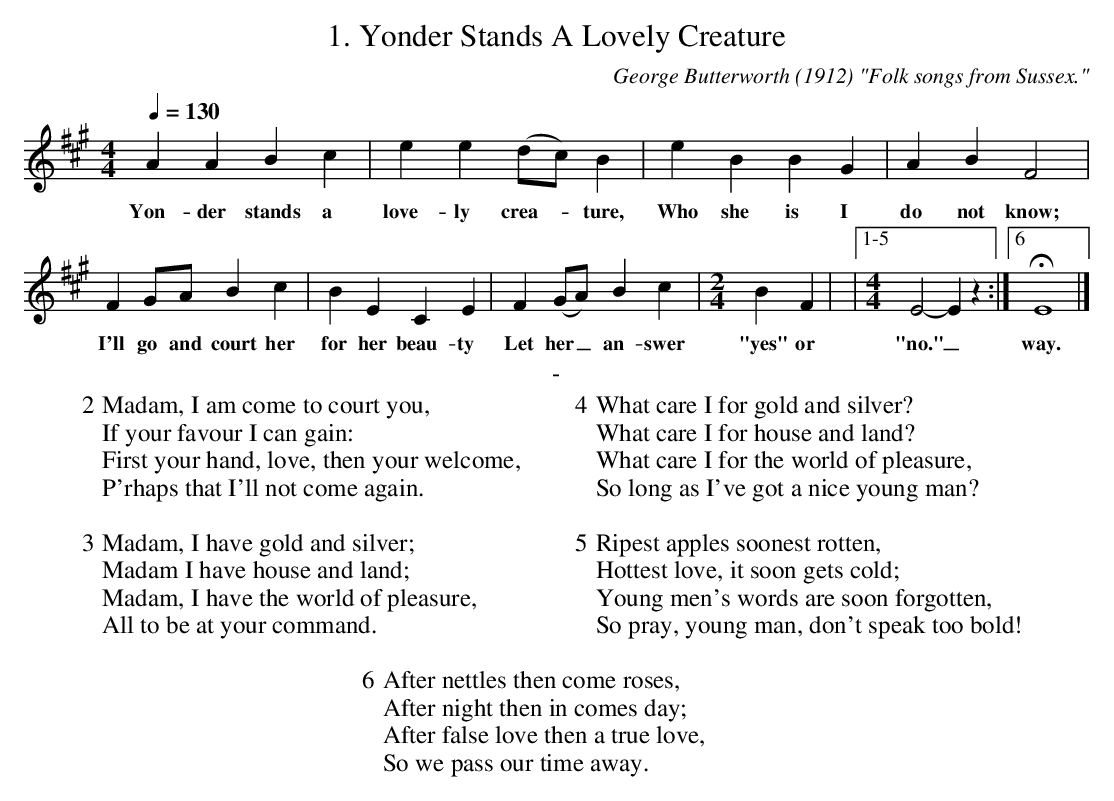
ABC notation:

X:1
T:1. Yonder Stands A Lovely Creature
C:George Butterworth (1912) "Folk songs from Sussex."
L:1/4
Q:1/4=130
M:4/4
K:A
A A B c | e e (d/c/) B | e B B G | A B F2 |$
w: Yon-der stands a |love-ly crea-*ture, | Who she is I | do not know; |
F G/A/ B c | B E C E | F (G/A/) B c |[M:2/4] B F | |1-5 [M:4/4] E2- E z :|6 !fermata! E4|]
w: I'll go and court her | for her beau- ty | Let her _ an- swer | "yes" or | "no." _ |way.
T: -
W: 2 Madam, I am come to court you,
W: If your favour I can gain:
W: First your hand, love, then your welcome,
W: P'rhaps that I'll not come again.
W:
W: 3 Madam, I have gold and silver;
W: Madam I have house and land;
W: Madam, I have the world of pleasure,
W: All to be at your command.
W:
W: 4 What care I for gold and silver?
W: What care I for house and land?
W: What care I for the world of pleasure,
W: So long as I've got a nice young man?
W:
W: 5 Ripest apples soonest rotten,
W: Hottest love, it soon gets cold;
W: Young men's words are soon forgotten,
W: So pray, young man, don't speak too bold!
W:
W: 6 After nettles then come roses,
W: After night then in comes day;
W: After false love then a true love,
W: So we pass our time away.
